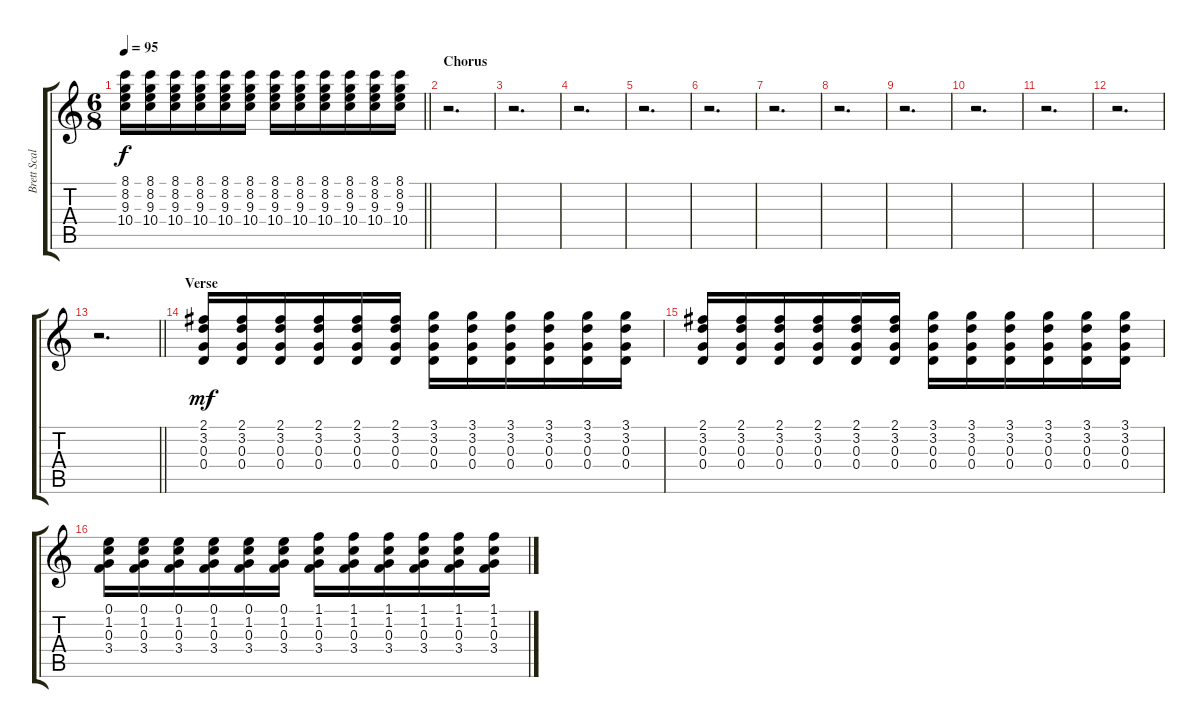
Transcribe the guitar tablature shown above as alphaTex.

\track ("Brett Scallions (Rhythm Guitar)" "Brett Scal") {instrument distortionguitar}
\staff {score tabs}
\tuning (E4 B3 G3 D3 A2 D2) {hide}
\ts (6 8)
\tempo 95
\clef g2
\barLineRight lightlight
\ks c
(8.1 8.2 9.3 10.4).16{dy f} (8.1 8.2 9.3 10.4).16 (8.1 8.2 9.3 10.4).16 (8.1 8.2 9.3 10.4).16 (8.1 8.2 9.3 10.4).16 (8.1 8.2 9.3 10.4).16 (8.1 8.2 9.3 10.4).16 (8.1 8.2 9.3 10.4).16 (8.1 8.2 9.3 10.4).16 (8.1 8.2 9.3 10.4).16 (8.1 8.2 9.3 10.4).16 (8.1 8.2 9.3 10.4).16 |
\section ("" "Chorus")
r.2{d} |
r.2{d} |
r.2{d} |
r.2{d} |
r.2{d} |
r.2{d} |
r.2{d} |
r.2{d} |
r.2{d} |
r.2{d} |
r.2{d} |
\barLineRight lightlight
r.2{d} |
\section ("" "Verse")
(2.1 3.2 0.3 0.4).16{dy mf volume 12} (2.1 3.2 0.3 0.4).16 (2.1 3.2 0.3 0.4).16 (2.1 3.2 0.3 0.4).16 (2.1 3.2 0.3 0.4).16 (2.1 3.2 0.3 0.4).16 (3.1 3.2 0.3 0.4).16 (3.1 3.2 0.3 0.4).16 (3.1 3.2 0.3 0.4).16 (3.1 3.2 0.3 0.4).16 (3.1 3.2 0.3 0.4).16 (3.1 3.2 0.3 0.4).16 |
(2.1 3.2 0.3 0.4).16 (2.1 3.2 0.3 0.4).16 (2.1 3.2 0.3 0.4).16 (2.1 3.2 0.3 0.4).16 (2.1 3.2 0.3 0.4).16 (2.1 3.2 0.3 0.4).16 (3.1 3.2 0.3 0.4).16 (3.1 3.2 0.3 0.4).16 (3.1 3.2 0.3 0.4).16 (3.1 3.2 0.3 0.4).16 (3.1 3.2 0.3 0.4).16 (3.1 3.2 0.3 0.4).16 |
(0.1 1.2 0.3 3.4).16 (0.1 1.2 0.3 3.4).16 (0.1 1.2 0.3 3.4).16 (0.1 1.2 0.3 3.4).16 (0.1 1.2 0.3 3.4).16 (0.1 1.2 0.3 3.4).16 (1.1 1.2 0.3 3.4).16 (1.1 1.2 0.3 3.4).16 (1.1 1.2 0.3 3.4).16 (1.1 1.2 0.3 3.4).16 (1.1 1.2 0.3 3.4).16 (1.1 1.2 0.3 3.4).16
